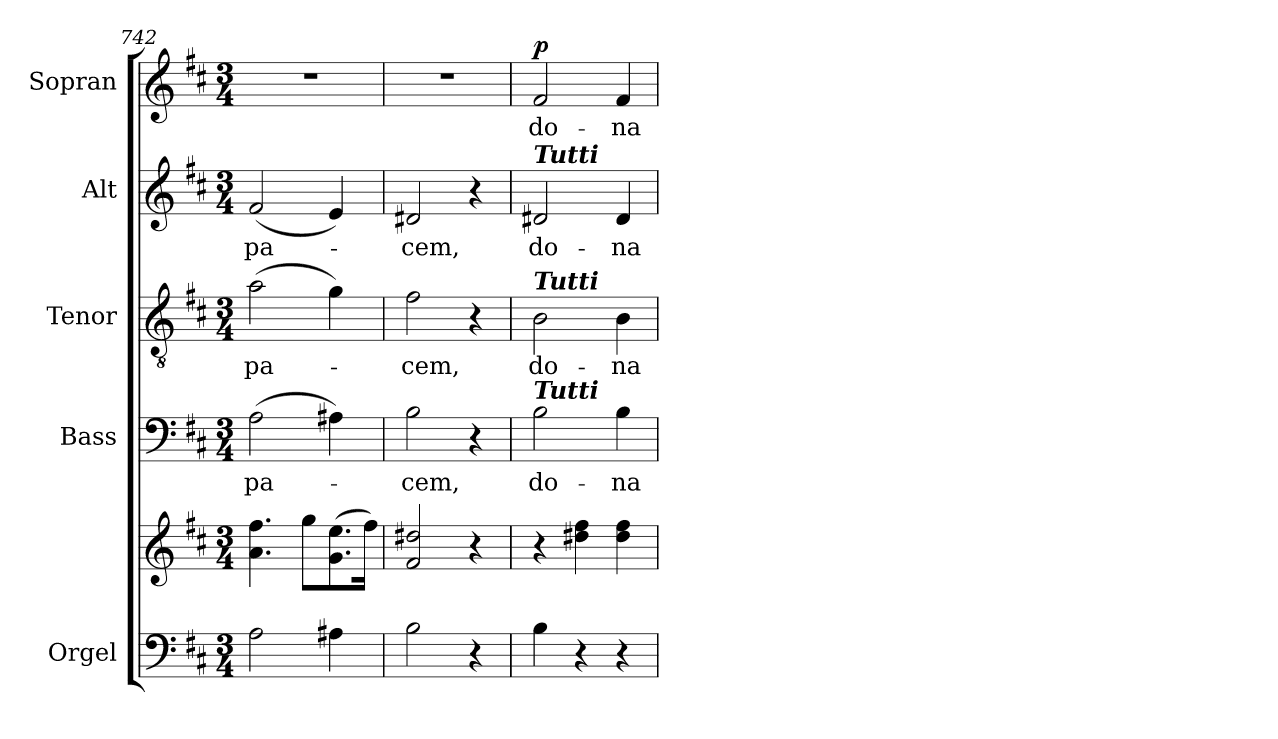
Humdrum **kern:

**kern	**kern	**kern	**text	**kern	**text	**kern	**text	**kern	**text	**dynam
*part5	*part5	*part4	*part4	*part3	*part3	*part2	*part2	*part1	*part1	*part1
*staff6	*staff5	*staff4	*staff4	*staff3	*staff3	*staff2	*staff2	*staff1	*staff1	*staff1
*I"Orgel	*	*I"Bass	*	*I"Tenor	*	*I"Alt	*	*I"Sopran	*	*
*I'Org.	*	*I'B.	*	*I'T.	*	*I'A.	*	*I'S.	*	*
*clefF4	*clefG2	*clefF4	*	*clefGv2	*	*clefG2	*	*clefG2	*	*
*k[f#c#]	*k[f#c#]	*k[f#c#]	*	*k[f#c#]	*	*k[f#c#]	*	*k[f#c#]	*	*
*D:	*D:	*D:	*	*D:	*	*D:	*	*D:	*	*
*M3/4	*M3/4	*M3/4	*	*M3/4	*	*M3/4	*	*M3/4	*	*
=742	=742	=742	=742	=742	=742	=742	=742	=742	=742	=742
!	!	!	!LO:LY:b	!	!LO:LY:b	!	!LO:LY:b	!	!	!
2A\	4.a\ 4.ff#\	(>2A\	pa-	(>2a\	pa-	(<2f#/	pa-	2.r	.	.
.	8gg\L	.	.	.	.	.	.	.	.	.
4A#X\	(>8.g\ 8.ee\	4A#X\)	.	4g\)	.	4e/)	.	.	.	.
.	16ff#\Jk)	.	.	.	.	.	.	.	.	.
=743	=743	=743	=743	=743	=743	=743	=743	=743	=743	=743
!	!	!	!LO:LY:b	!	!LO:LY:b	!	!LO:LY:b	!	!	!
2B\	2f#/ 2dd#X/	2B\	-cem,	2f#\	-cem,	2d#X/	-cem,	2.r	.	.
4r	4r	4r	.	4r	.	4r	.	.	.	.
=744	=744	=744	=744	=744	=744	=744	=744	=744	=744	=744
!	!	!	!	!	!	!LO:TX:a:Bi:t=Tutti	!	!	!	!
!	!	!	!	!LO:TX:a:Bi:t=Tutti	!	!	!	!	!	!
!	!	!LO:TX:a:Bi:t=Tutti	!	!	!	!	!	!	!	!
!	!	!	!LO:LY:b	!	!LO:LY:b	!	!LO:LY:b	!	!LO:LY:b	!LO:DY:a
4B\	4r	2B\	do-	2B\	do-	2d#X/	do-	2f#/	do-	p
4r	4dd#X\ 4ff#\	.	.	.	.	.	.	.	.	.
!	!	!	!LO:LY:b	!	!LO:LY:b	!	!LO:LY:b	!	!LO:LY:b	!
4r	4dd#\ 4ff#\	4B\	-na	4B\	-na	4d#/	-na	4f#/	-na	.
=	=	=	=	=	=	=	=	=	=	=
*-	*-	*-	*-	*-	*-	*-	*-	*-	*-	*-
